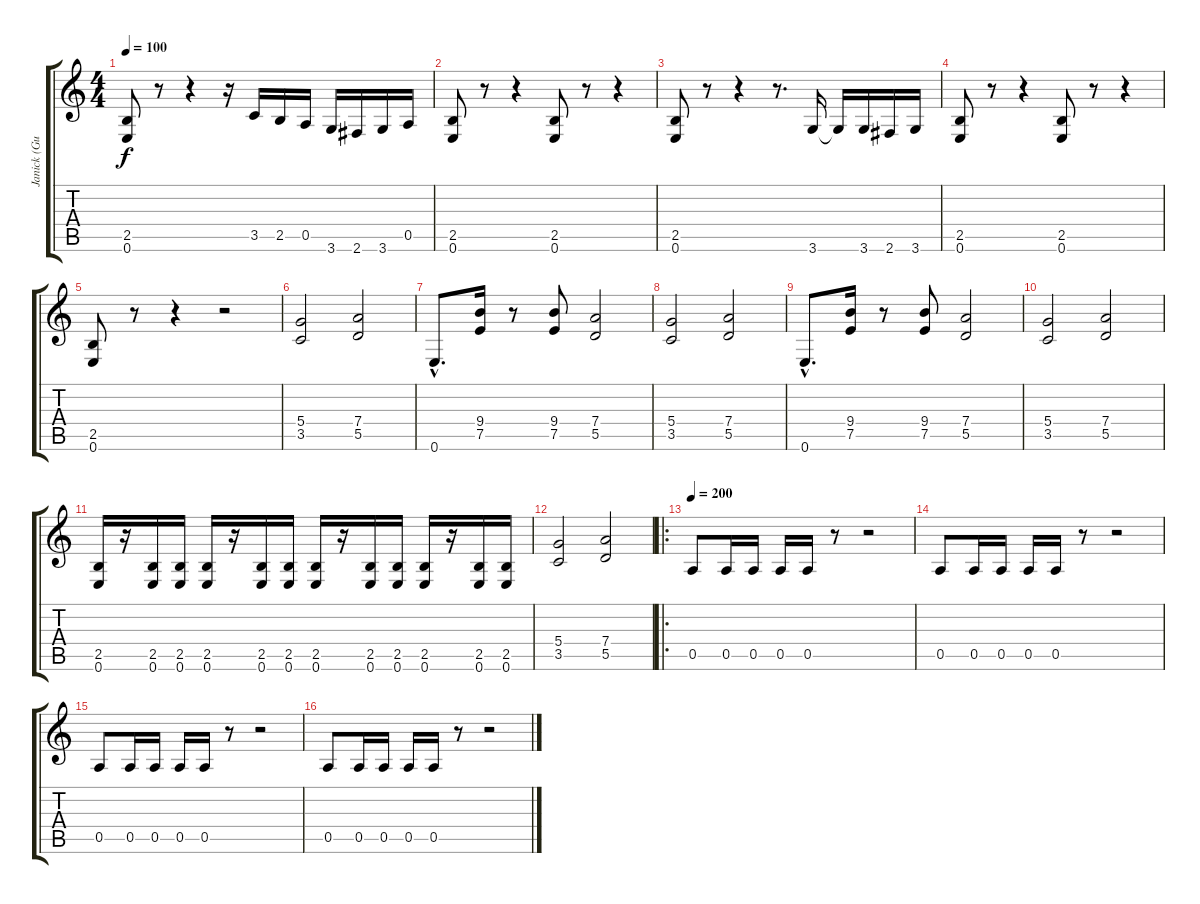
\track ("Janick (Guitar)" "Janick (Gu") {instrument distortionguitar}
\staff {score tabs}
\tuning (E4 B3 G3 D3 A2 E2) {hide}
\ts (4 4)
\tempo 100
\clef g2
\ks c
(2.5 0.6).8{dy f} r.8 r.4 r.16 3.5.16 2.5.16 0.5.16 3.6.16 2.6.16 3.6.16 0.5.16 |
(2.5 0.6).8 r.8 r.4 (2.5 0.6).8 r.8 r.4 |
(2.5 0.6).8 r.8 r.4 r.8{d} 3.6.16 3.6{t}.16 3.6.16 2.6.16 3.6.16 |
(2.5 0.6).8 r.8 r.4 (2.5 0.6).8 r.8 r.4 |
(2.5 0.6).8 r.8 r.4 r.2 |
(5.4 3.5).2 (7.4 5.5).2 |
0.6{hac}.8{d} (9.4 7.5).16 r.8 (9.4 7.5).8 (7.4 5.5).2 |
(5.4 3.5).2 (7.4 5.5).2 |
0.6{hac}.8{d} (9.4 7.5).16 r.8 (9.4 7.5).8 (7.4 5.5).2 |
(5.4 3.5).2 (7.4 5.5).2 |
(2.5 0.6).16 r.16 (2.5 0.6).16 (2.5 0.6).16 (2.5 0.6).16 r.16 (2.5 0.6).16 (2.5 0.6).16 (2.5 0.6).16 r.16 (2.5 0.6).16 (2.5 0.6).16 (2.5 0.6).16 r.16 (2.5 0.6).16 (2.5 0.6).16 |
(5.4 3.5).2 (7.4 5.5).2 |
\ro
\tempo 200
0.5.8 0.5.16 0.5.16 0.5.16 0.5.16 r.8 r.2 |
0.5.8 0.5.16 0.5.16 0.5.16 0.5.16 r.8 r.2 |
0.5.8 0.5.16 0.5.16 0.5.16 0.5.16 r.8 r.2 |
0.5.8 0.5.16 0.5.16 0.5.16 0.5.16 r.8 r.2
